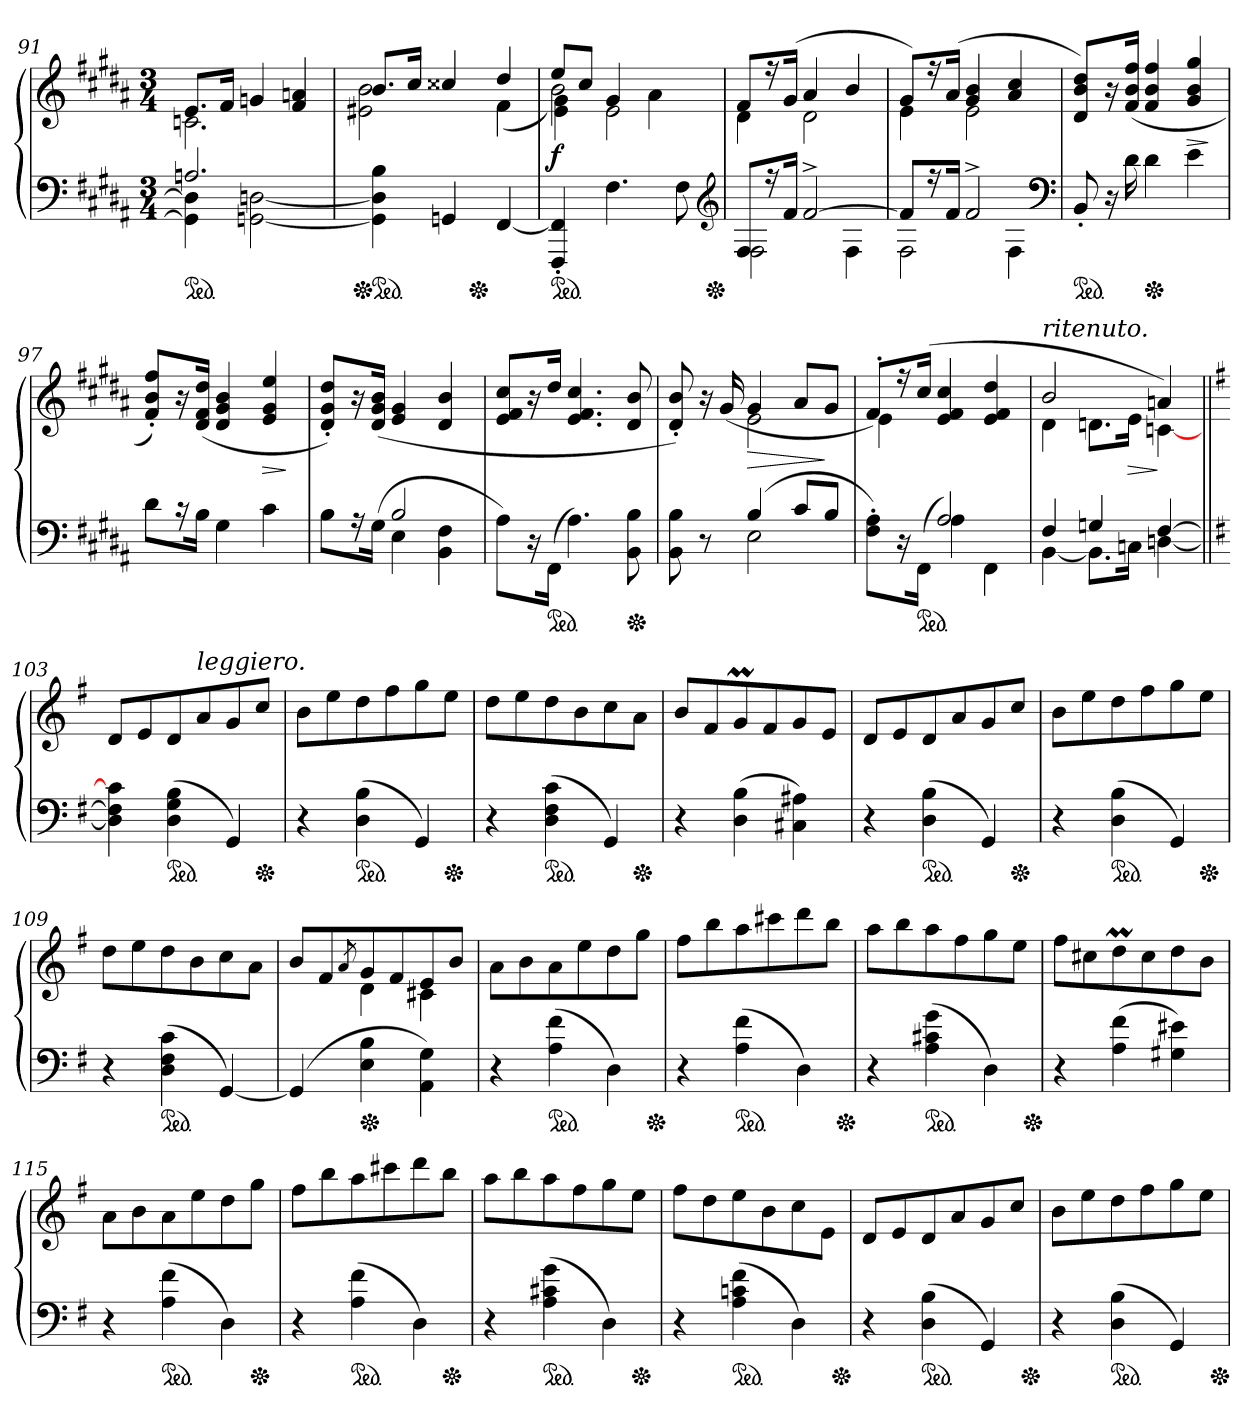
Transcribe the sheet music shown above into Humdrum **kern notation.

**kern	**kern	**dynam
*part1	*part1	*part1
*staff2	*staff1	*staff1/2
*clefF4	*clefG2	*
*k[f#c#g#d#a#]	*k[f#c#g#d#a#]	*
*M3/4	*M3/4	*
=91	=91	=91
*^	*^	*
*ped	*	*	*	*
2.An	4GGn] 4Dn]	8.eL	2.cn	.
.	.	16f#Jk	.	.
.	[2GG [2D	4gn	.	.
.	.	4f# 4an	.	.
*v	*v	*	*	*
*	*v	*v	*
=92	=92	=92
!	!LO:TX:c:i:t=cresc.	!
!	!LO:N:vis=2.	!
*	*^	*
*	*	*^	*
*Xped	*	*	*	*
*ped	*	*	*	*
4GGn] 4Dn] 4B	8.b	2e#X 2b	4.ryy	.
.	16cc#JJ	.	.	.
4GG	4cc##X	.	.	.
*Xped	*	*	*	*
.	.	.	4.ryy	.
[4FF#	4dd#	(>4f#	.	.
=93	=93	=93	=93	=93
*ped	*	*	*	*
4FFF#'< 4FF#]'<	8eeL	2b)	4e\ 4g#\	f
.	8cc#J	.	.	.
4.F#	4g#	.	2e\	.
.	4ryy	4a#	.	.
8F#	.	.	.	.
*	*v	*v	*v	*
*clefG2	*	*
*Xped	*	*
=94	=94	=94
!LO:N:vis=2	!	!
*^	*^	*
8F#	2F#	8f#L	4d#	.
16r	.	16r	.	.
16f#JJ	.	(>16g#Jk	.	.
[2f#^	.	4a#	2d#	.
.	4F#	4b	.	.
=95	=95	=95	=95	=95
8f#L]	2F#	8g#L)	4e	.
16r	.	16r	.	.
16f#Jk	.	(>16a#Jk	.	.
2f#^	.	4g# 4b	2e	.
.	4F#	4a# 4cc#	.	.
*v	*v	*	*	*
*	*v	*v	*
*clefF4	*	*
=96	=96	=96
*ped	*	*
8BB'	8d# 8b 8dd#L)	.
16r	16r	.
16d#	(>16f#/ 16b/ 16ff#/Jk	.
*Xped	*	*
4d#	4f#/ 4b/ 4ff#/	.
4e	4g#/ 4b/ 4gg#/	>
.	.	]
=97	=97	=97
8d#L	8f#'</ 8b'</ 8ff#'</L)	.
16r	16r	.
16BJk	(>16d# 16f# 16dd#Jk	.
4G#	4d# 4g# 4b	.
4c#	4e 4g# 4ee	>
.	.	]
=98	=98	=98
*^	*	*
4ryy	8BL	8d#'</ 8g#'</ 8dd#'</L)	.
.	16r	16r	.
.	(>16G#Jk	(>16d# 16g# 16bJk	.
2B	4E	4e 4g#	.
.	4BB 4F#	4d# 4b	.
*v	*v	*	*
=99	=99	=99
8A#\L)	8e/ 8f#/ 8cc#/L	.
16r	16r	.
*ped	*	*
(16FF#Jk	16dd#Jk	.
4.A#)	4.e 4.f# 4.cc#	.
*Xped	*	*
8BB 8B	8d# 8b	.
=100	=100	=100
*^	*^	*
4ryy	8BB 8B	8d#'< 8b'<)	4ryy	.
.	8r	16r	.	.
.	.	(>16g#	.	.
(>4B	2E	4g#	2e	>
8c#L	.	8a#L	.	.
8BJ	.	8g#J	.	]
=101	=101	=101	=101	=101
4ryy	8F#'>\ 8A#'>\L)	8f#'L)	4e	.
.	16r	16r	.	.
*ped	*	*	*	*
.	(>16FF#Jk	(>16cc#Jk	.	.
2A#)	4A#	4e 4f# 4cc#	2ryy	.
.	4FF#	4e 4f# 4dd#	.	.
=102	=102	=102	=102	=102
!	!	!LO:TX:a:i:t=ritenuto.	!	!
4F#	[4BB	2b	4d#	.
4Gn	8.BBL]	.	8.dnL	.
.	16CnJk	.	16eJk	>
[4F#	[4Dn	4an)	[4cn	]
*v	*v	*	*	*
*	*v	*v	*
=103||	=103||	=103||
*k[f#]	*k[f#]	*
*^	*^	*
!	!	!LO:TX:a:B:t=Poco piu mosso.	!	!
*v	*v	*	*	*
*	*v	*v	*
4D]\ 4F#]\ 4c]\	8d/L	.
.	8e/	.
*ped	*	*
(4D 4G 4B	8d	.
!	!LO:TX:a:i:t=leggiero.	!
.	8a	.
4GG)	8g	.
*Xped	*	*
.	8ccJ	.
=104	=104	=104
4r	8bL	.
.	8ee	.
*ped	*	*
(4D 4B	8dd	.
.	8ff#	.
4GG)	8gg	.
*Xped	*	*
.	8eeJ	.
=105	=105	=105
4r	8ddL	.
.	8ee	.
*ped	*	*
(4D 4F# 4c	8dd	.
.	8b	.
4GG)	8cc	.
*Xped	*	*
.	8aJ	.
=106	=106	=106
4r	8bL	.
.	8f#	.
(4D 4B	8gM	.
.	8f#	.
4C#X 4A#X)	8g	.
.	8eJ	.
=107	=107	=107
4r	8dL	.
.	8e	.
*ped	*	*
(4D 4B	8d	.
.	8a	.
4GG)	8g	.
*Xped	*	*
.	8ccJ	.
=108	=108	=108
4r	8bL	.
.	8ee	.
*ped	*	*
(4D 4B	8dd	.
.	8ff#	.
4GG)	8gg	.
*Xped	*	*
.	8eeJ	.
=109	=109	=109
4r	8ddL	.
.	8ee	.
*ped	*	*
(4D 4F# 4c	8dd	.
.	8b	.
[4GG)	8cc	.
.	8aJ	.
=110	=110	=110
*	*^	*
(>4GG]	8bL	4ryy	.
.	8f#	.	.
.	8qa/	.	.
*Xped	*	*	*
4E 4B	8g	4d	.
.	8f#	.	.
4AA 4G)	8e	4c#X	.
.	8bJ	.	.
*	*v	*v	*
=111	=111	=111
4r	8aL	.
.	8b	.
*ped	*	*
(4A 4f#	8a	.
.	8ee	.
4D)	8dd	.
.	8ggJ	.
*Xped	*	*
=112	=112	=112
4r	8ff#L	.
.	8bb	.
*ped	*	*
(4A 4f#	8aa	.
.	8ccc#X	.
4D)	8ddd	.
.	8bbJ	.
*Xped	*	*
=113	=113	=113
4r	8aaL	.
.	8bb	.
*ped	*	*
(4A 4c#X 4g	8aa	.
.	8ff#	.
4D)	8gg	.
.	8eeJ	.
*Xped	*	*
=114	=114	=114
4r	8ff#L	.
.	8cc#X	.
(4A 4f#	8ddM	.
.	8cc#	.
4G#X 4e#X)	8dd	.
.	8bJ	.
=115	=115	=115
4r	8aL	.
.	8b	.
*ped	*	*
(4A 4f#	8a	.
.	8ee	.
4D)	8dd	.
*Xped	*	*
.	8ggJ	.
=116	=116	=116
4r	8ff#L	.
.	8bb	.
*ped	*	*
(4A 4f#	8aa	.
.	8ccc#X	.
4D)	8ddd	.
*Xped	*	*
.	8bbJ	.
=117	=117	=117
4r	8aaL	.
.	8bb	.
*ped	*	*
(4A 4c#X 4g	8aa	.
.	8ff#	.
4D)	8gg	.
*Xped	*	*
.	8eeJ	.
=118	=118	=118
4r	8ff#L	.
.	8dd	.
*ped	*	*
(4A 4cn 4f#	8ee	.
.	8b	.
4D)	8cc	.
.	8eJ	.
*Xped	*	*
=119	=119	=119
4r	8dL	.
.	8e	.
*ped	*	*
(4D 4B	8d	.
.	8a	.
4GG)	8g	.
.	8ccJ	.
*Xped	*	*
=120	=120	=120
4r	8bL	.
.	8ee	.
*ped	*	*
(4D 4B	8dd	.
.	8ff#	.
4GG)	8gg	.
.	8eeJ	.
*Xped	*	*
=	=	=
*-	*-	*-
